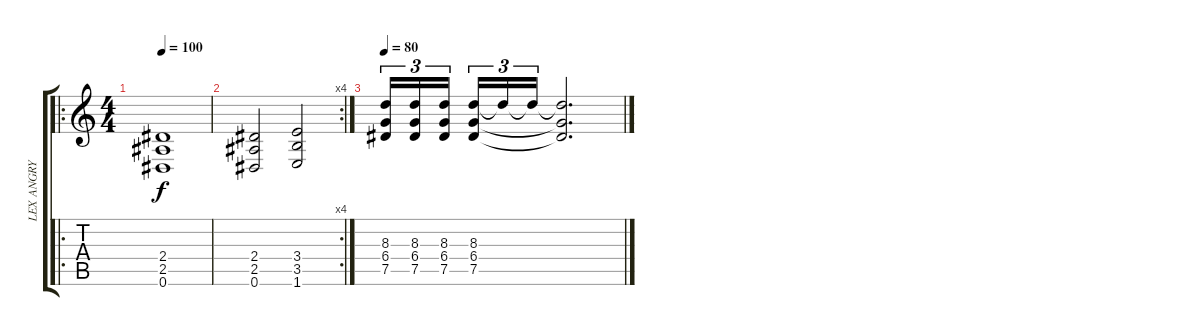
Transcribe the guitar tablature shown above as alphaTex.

\track ("LEX ANGRY" "LEX ANGRY") {instrument acousticguitarsteel}
\staff {score tabs}
\tuning (Eb4 Bb3 Gb3 Db3 Ab2 Eb2) {hide}
\ro
\ts (4 4)
\tempo 100
\clef g2
\ks c
(2.4 2.5 0.6).1{dy f} |
\rc 4
(2.4 2.5 0.6).2 (3.4 3.5 1.6).2 |
\tempo 80
(8.3 6.4 7.5).16{tu (3 2)} (8.3 6.4 7.5).16{tu (3 2)} (8.3 6.4 7.5).16{tu (3 2) beam splitsecondary} (8.3 6.4 7.5).16{tu (3 2)} 8.3{t}.16{tu (3 2)} 8.3{t}.16{tu (3 2)} (8.3{t} 6.4{t} 7.5{t}).2{d}
